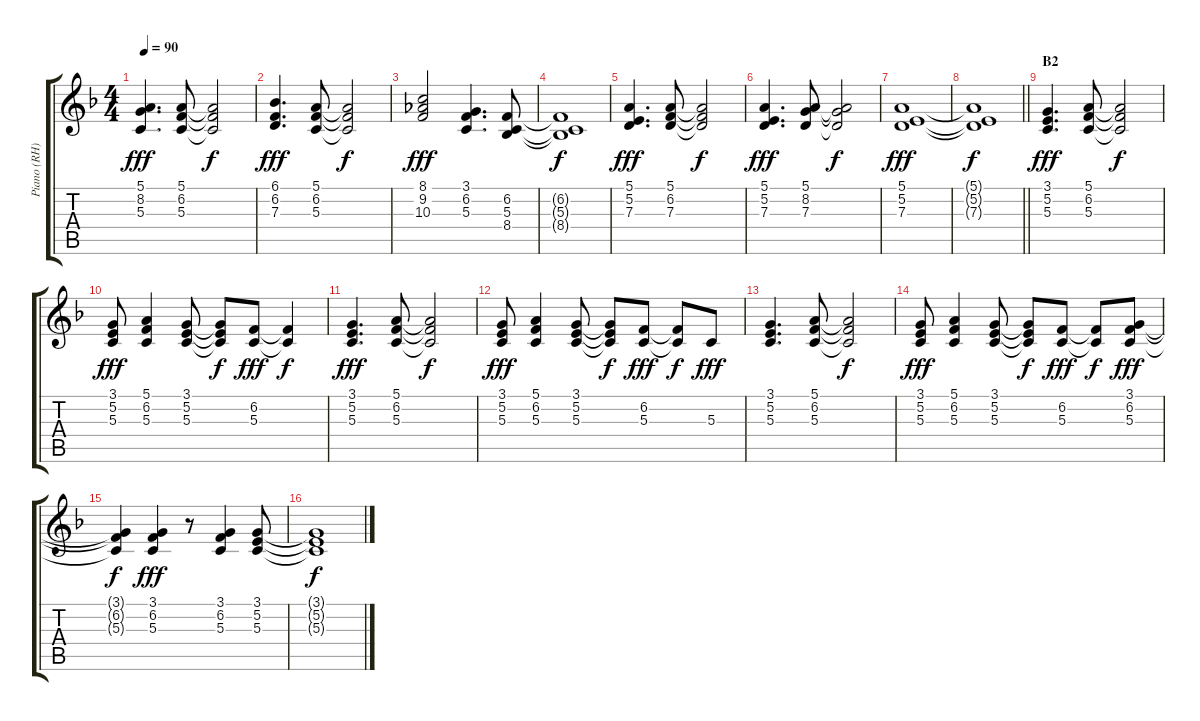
\track ("Piano (RH)" "Piano (RH)") {instrument brightacousticpiano}
\staff {score tabs}
\tuning (E4 B3 G3 D3 A2 E2) {hide}
\ts (4 4)
\tempo 90
\clef g2
\ks f
(5.1 8.2 5.3).4{d dy fff} (5.1 6.2 5.3).8 (5.1{t} 6.2{t} 5.3{t}).2{dy f} |
(6.1 6.2 7.3).4{d dy fff} (5.1 6.2 5.3).8 (5.1{t} 6.2{t} 5.3{t}).2{dy f} |
(8.1 9.2 10.3).2{dy fff} (3.1 6.2 5.3).4{d} (6.2 5.3 8.4).8 |
(6.2{t} 5.3{t} 8.4{t}).1{dy f} |
(5.1 5.2 7.3).4{d dy fff} (5.1 6.2 7.3).8 (5.1{t} 6.2{t} 7.3{t}).2{dy f} |
(5.1 5.2 7.3).4{d dy fff} (5.1 8.2 7.3).8 (5.1{t} 8.2{t} 7.3{t}).2{dy f} |
(5.1 5.2 7.3).1{dy fff} |
\barLineRight lightlight
(5.1{t} 5.2{t} 7.3{t}).1{dy f} |
\section ("" "B2")
(3.1 5.2 5.3).4{d dy fff} (5.1 6.2 5.3).8 (5.1{t} 6.2{t} 5.3{t}).2{dy f} |
(3.1 5.2 5.3).8{dy fff} (5.1 6.2 5.3).4 (3.1 5.2 5.3).8 (3.1{t} 5.2{t} 5.3{t}).8{dy f} (6.2 5.3).8{dy fff} (6.2{t} 5.3{t}).4{dy f} |
(3.1 5.2 5.3).4{d dy fff} (5.1 6.2 5.3).8 (5.1{t} 6.2{t} 5.3{t}).2{dy f} |
(3.1 5.2 5.3).8{dy fff} (5.1 6.2 5.3).4 (3.1 5.2 5.3).8 (3.1{t} 5.2{t} 5.3{t}).8{dy f} (6.2 5.3).8{dy fff} (6.2{t} 5.3{t}).8{dy f} 5.3.8{dy fff} |
(3.1 5.2 5.3).4{d} (5.1 6.2 5.3).8 (5.1{t} 6.2{t} 5.3{t}).2{dy f} |
(3.1 5.2 5.3).8{dy fff} (5.1 6.2 5.3).4 (3.1 5.2 5.3).8 (3.1{t} 5.2{t} 5.3{t}).8{dy f} (6.2 5.3).8{dy fff} (6.2{t} 5.3{t}).8{dy f} (3.1 6.2 5.3).8{dy fff} |
(3.1{t} 6.2{t} 5.3{t}).4{dy f} (3.1 6.2 5.3).4{dy fff} r.8 (3.1 6.2 5.3).4 (3.1 5.2 5.3).8 |
(3.1{t} 5.2{t} 5.3{t}).1{dy f}
